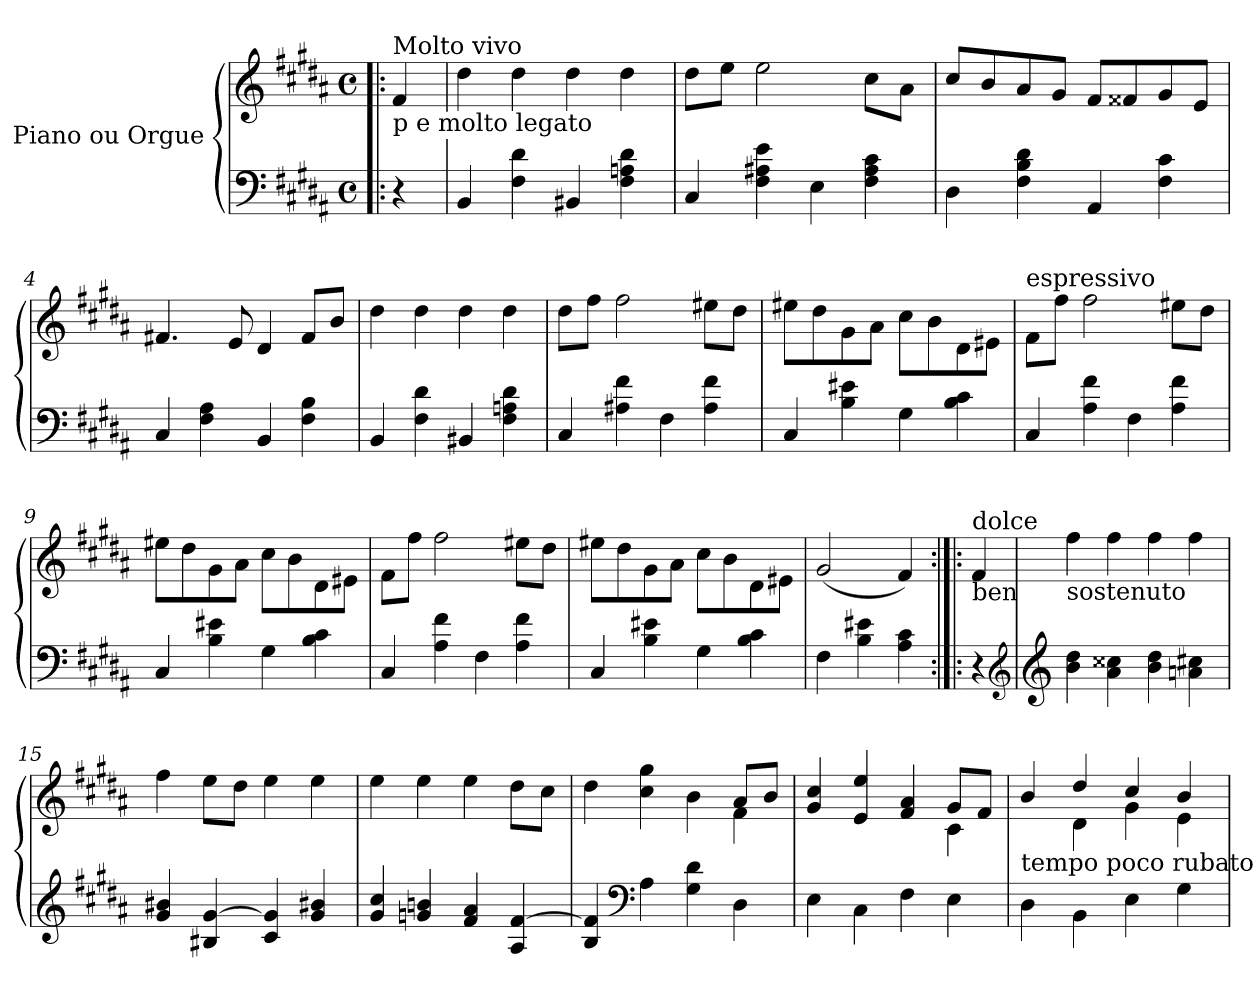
**kern	**kern
*part1	*part1
*staff2	*staff1
*I"Piano   ou Orgue	*
*clefF4	*clefG2
*k[f#c#g#d#a#]	*k[f#c#g#d#a#]
*B:	*B:
*M4/4	*M4/4
*met(c)	*met(c)
=!|:	=!|:
!	!LO:TX:a:t=Molto vivo
!	!LO:TX:b:t=p e molto legato
4r	4f#/
=1	=1
4BB/	4dd#\
4F#\ 4d#\	4dd#\
4BB#X/	4dd#\
4F#\ 4An\ 4d#\	4dd#\
=2	=2
4C#/	8dd#\L
.	8ee\J
4F#\ 4A#X\ 4e\	2ee\
4E\	.
4F#\ 4A#\ 4c#\	8cc#\L
.	8a#\J
=3	=3
4D#\	8cc#/L
.	8b/
4F#\ 4B\ 4d#\	8a#/
.	8g#/J
4AA#/	8f#/L
.	8f##X/
4F#\ 4c#\	8g#/
.	8e/J
=4	=4
4C#/	4.f#X/
4F#\ 4A#\	.
.	8e/
4BB/	4d#/
4F#\ 4B\	8f#/L
.	8b/J
=5	=5
4BB/	4dd#\
4F#\ 4d#\	4dd#\
4BB#X/	4dd#\
4F#\ 4An\ 4d#\	4dd#\
=6	=6
4C#/	8dd#\L
.	8ff#\J
4A#X\ 4f#\	2ff#\
4F#\	.
4A#\ 4f#\	8ee#X\L
.	8dd#\J
!!LO:LB:g=z
=7	=7
4C#/	8ee#X\L
.	8dd#\
4B\ 4e#X\	8g#\
.	8a#\J
4G#\	8cc#\L
.	8b\
4B\ 4c#\	8d#\
.	8e#X\J
=8	=8
!	!LO:TX:a:t=espressivo
4C#/	8f#\L
.	8ff#\J
4A#\ 4f#\	2ff#\
4F#\	.
4A#\ 4f#\	8ee#X\L
.	8dd#\J
=9	=9
4C#/	8ee#X\L
.	8dd#\
4B\ 4e#X\	8g#\
.	8a#\J
4G#\	8cc#\L
.	8b\
4B\ 4c#\	8d#\
.	8e#X\J
=10	=10
4C#/	8f#\L
.	8ff#\J
4A#\ 4f#\	2ff#\
4F#\	.
4A#\ 4f#\	8ee#X\L
.	8dd#\J
=11	=11
4C#/	8ee#X\L
.	8dd#\
4B\ 4e#X\	8g#\
.	8a#\J
4G#\	8cc#\L
.	8b\
4B\ 4c#\	8d#\
.	8e#X\J
=12	=12
4F#\	(2g#/
4B\ 4e#X\	.
4A#\ 4c#\	4f#/)
=13:|!|:	=13:|!|:
!	!LO:TX:a:t=dolce
!	!LO:TX:b:t=ben
4r	4f#/
*clefG2	*
!!LO:LB:g=z
=14	=14
*clefG2	*
!	!LO:TX:b:t=sostenuto
4b\ 4dd#\	4ff#\
4a#\ 4cc##X\	4ff#\
4b\ 4dd#\	4ff#\
4an\ 4cc#X\	4ff#\
=15	=15
4g#/ 4b#X/	4ff#\
4B#X/ [4g#/	8ee\L
.	8dd#\J
4c#/ 4g#/]	4ee\
4g#/ 4b#X/	4ee\
=16	=16
4g#/ 4cc#/	4ee\
4gn/ 4bn/	4ee\
4f#/ 4a#/	4ee\
4A#/ [4f#/	8dd#\L
.	8cc#\J
=17	=17
*	*^
4B/ 4f#/]	4dd#\	2.ryy
*clefF4	*	*
4A#\	4cc#\ 4gg#\	.
4G#\ 4d#\	4b\	.
4D#\	8a#/L	4f#\
.	8b/J	.
=18	=18	=18
4E\	4g#/ 4cc#/	2.ryy
4C#\	4e/ 4ee/	.
4F#\	4f#/ 4a#/	.
4E\	8g#/L	4c#\
.	8f#/J	.
=19	=19	=19
!	!LO:TX:b:t=tempo poco rubato	!
4D#\	4b/	4ryy
4BB\	4dd#/	4d#\
4E\	4cc#/	4g#\
4G#\	4b/	4e\
*	*v	*v
=	=
*-	*-
